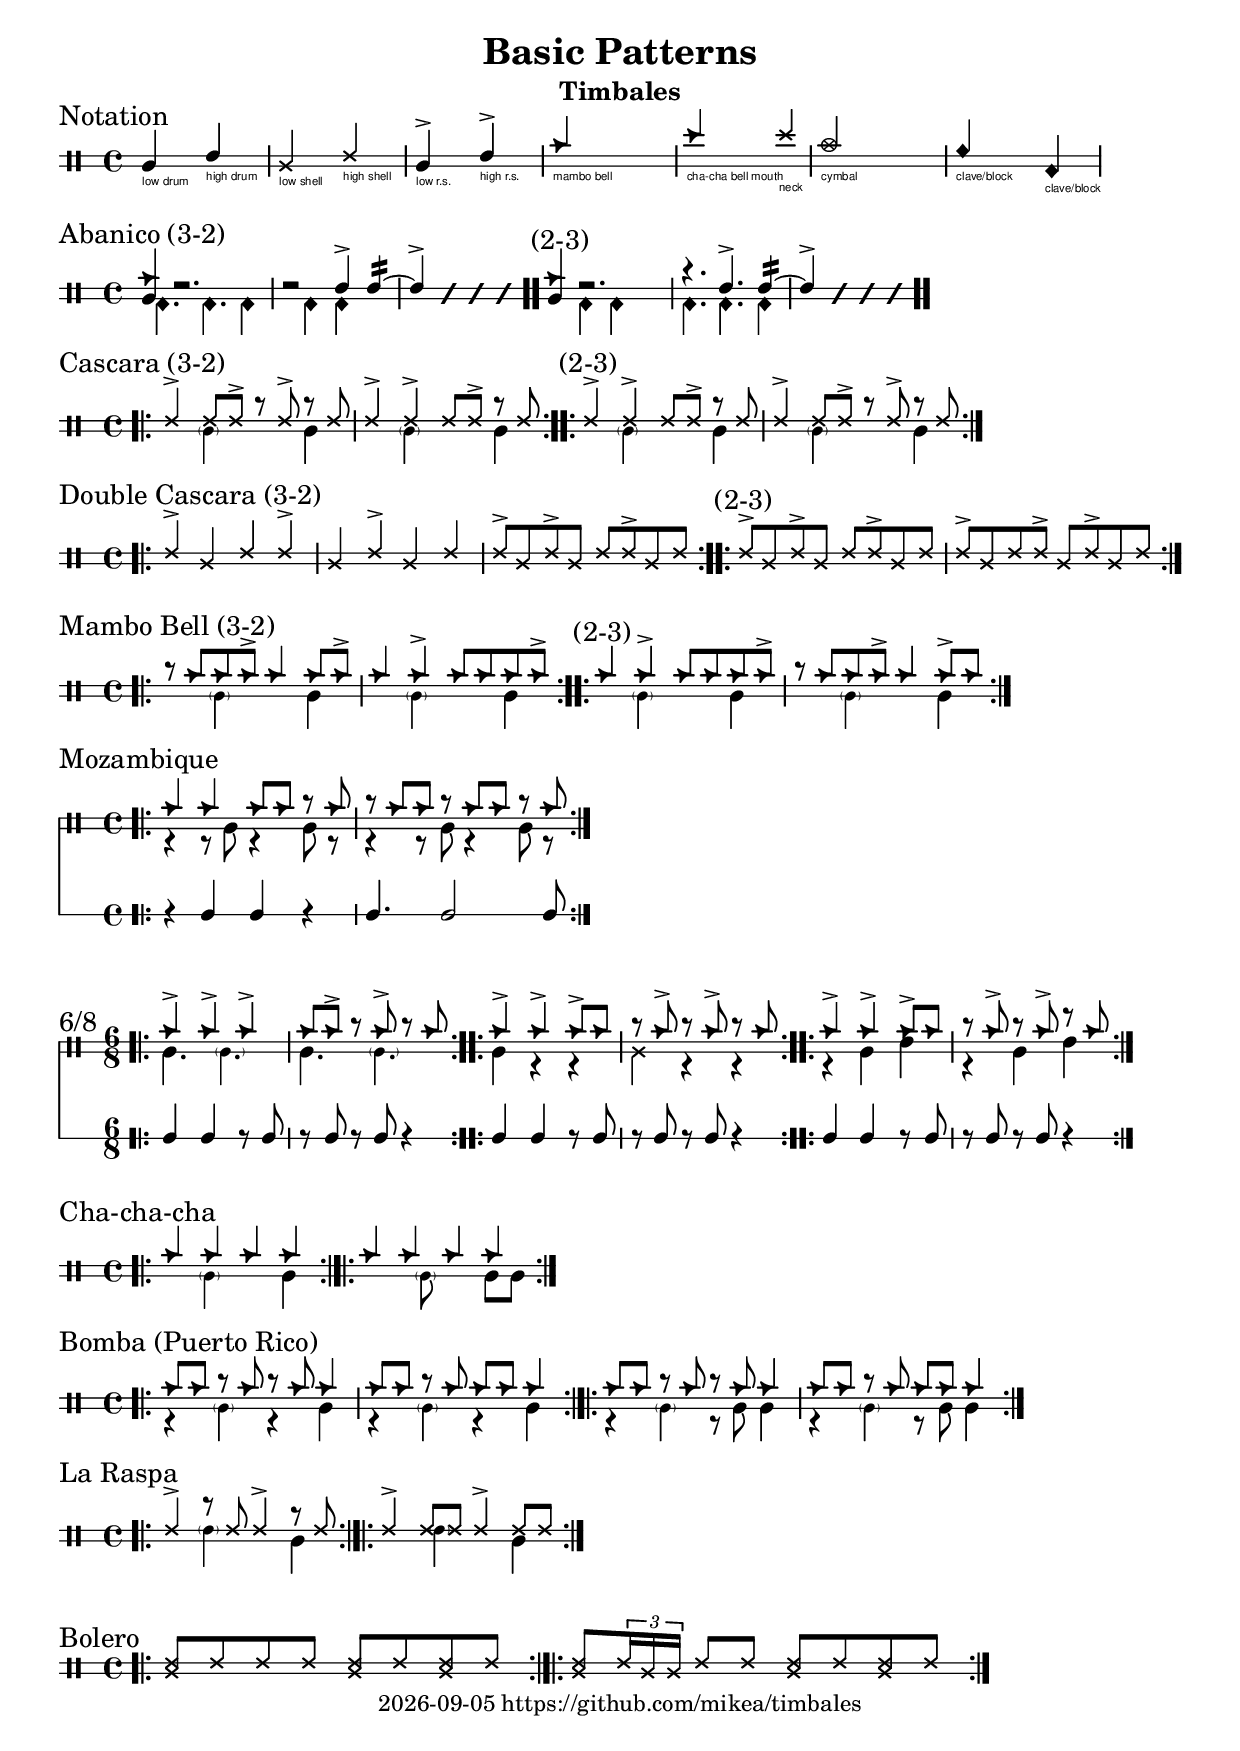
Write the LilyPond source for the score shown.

\version "2.24.2"

\include "common/all.ly"

date = #(strftime "%Y-%m-%d" (localtime (current-time)))

\header {
  title = "Basic Patterns"
  instrument = "Timbales"
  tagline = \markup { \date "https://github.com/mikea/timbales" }
}


\newTimbalesStaff <<
    \sectionLabel "Notation"
    \newDrumVoiceOne \drummode { 
      timl4_"low drum" s4 timh4_"high drum" s4 |
      ssl4_"low shell" s4 ssh4_"high shell" s4 |
      timl4^>_"low r.s." s4 timh4^>_"high r.s." s4 |
      cb4_"mambo bell" s2. |
      rbm4_"cha-cha bell mouth" s2 rbn4_"neck" |
      cymc4_"cymbal" s2. |
      cl4_"clave/block" s2 wbl4_"clave/block" |
      
    }
>>

%% Abanico

\newTimbalesStaff <<
    \newDrumVoiceOne \drummode { 
        \sectionLabel "Abanico (3-2)"
        <<cb4 timl>> r2. | r2 timh4-> timh:16~ | timh-> \rs \rs \rs \bar ".."
        \sectionLabel "(2-3)"
        <<cb4 timl>> r2. | r4. timh4.-> timh4:16~ | timh-> \rs \rs \rs \bar ".."
    }
    \newDrumVoiceTwo \drummode { 
        % 3-2
        wbl4. wbl4. wbl4 | s4 wbl wbl s4 | s1
        % 2-3
        s4 wbl wbl s4 | wbl4. wbl4. wbl4 | s1
    }
>>

%% Cascara 

\newTimbalesStaff <<
  \newDrumVoiceOne \drummode { 
    \sectionLabel "Cascara (3-2)"
    \bar ".|:" 
    ssh4-> ssh8 ssh-> r ssh-> r ssh | ssh4-> ssh-> ssh8 ssh-> r ssh 
    \bar ":..:"
    \sectionLabel "(2-3)"
    ssh4-> ssh-> ssh8 ssh-> r ssh | ssh4-> ssh8 ssh-> r ssh-> r ssh 
    \bar ":|."
  } 
  \newDrumVoiceTwo \drummode {
    % paila 3/2
    s4 \ghost timl s4 timl4 | s4 \ghost timl s4 timl4 |
    % paila 2/3
    s4 \ghost timl s4 timl4 | s4 \ghost timl s4 timl4 |
  }
>>

%% Double Cascara 

\newTimbalesStaff <<
  \newDrumVoiceOne \drummode { 
    \sectionLabel "Double Cascara (3-2)"
    \bar ".|:" 
    ssh-> ssl ssh ssh-> ssl ssh-> ssl ssh | ssh8-> ssl ssh-> ssl ssh ssh-> ssl ssh | 
    \bar ":..:"
    \sectionLabel "(2-3)"
    ssh8-> ssl ssh-> ssl ssh ssh-> ssl ssh | ssh-> ssl ssh ssh-> ssl ssh-> ssl ssh |
    \bar ":|."
  }
>>

%% Mambo bell

\newTimbalesStaff <<
  \newDrumVoiceOne \drummode { 
    \sectionLabel "Mambo Bell (3-2)"
    \bar ".|:" 
    r8 cb cb cb-> cb4 cb8 cb-> | cb4 cb-> cb8 cb cb cb-> |
    \bar ":..:"
    \sectionLabel "(2-3)"
    cb4 cb-> cb8 cb cb cb-> | r8 cb cb cb-> cb4 cb8-> cb |
    \bar ":|."
  } 
  \newDrumVoiceTwo \drummode { 
    s4 \ghost timl s4 timl4 | s4 \ghost timl s4 timl4 |
    s4 \ghost timl s4 timl4 | s4 \ghost timl s4 timl4 |
  }
>>


%% Mozambique

\newTimbalesStaff <<
  \newDrumVoiceOne \drummode { 
        \sectionLabel "Mozambique"
        \bar ".|:" 
        cb4 4 8  8 r cb | r cb cb r cb8 cb8 r cb |
        \bar ":|."
    }
  \newDrumVoiceTwo \drummode { 
        r4 r8 timl8 r4 timl8 r8 | r4 r8 timl8 r4 timl8 r8 |
  }

    \new RhythmicStaff \with {
    } {
        \bar ".|:" 
        r4 c c r | c4. c2 c8 | \bar ":..:"
        \bar ":|."
    }
>>

%% 6/8

\newTimbalesStaff <<
  \newDrumVoiceOne \drummode { 
      \sectionLabel "6/8"
      \time 6/8
      \bar ".|:" 
      cb4-> cb4-> cb4-> | cb8 cb8-> r8 cb8-> r8 cb8 |
      \bar ":..:"
      cb4-> cb4-> cb8-> cb8 | r8 cb8-> r8 cb8-> r8 cb8 |
      \bar ":..:"
      cb4-> cb4-> cb8-> cb8 | r8 cb8-> r8 cb8-> r8 cb8 |
      \bar ":|."
    }
  \newDrumVoiceTwo \drummode { 
      timl4. \ghost timl4. | timl4. \ghost timl4. |
      timl4 r4 r4 | ssl4 r4 r4 |
      r4 timl4 timh4 | r4 timl4 timh4 |
    }

    \new RhythmicStaff \with {
    } {
      c4 c4 r8 c8 | r8 c8 r8 c8 r4 |
      c4 c4 r8 c8 | r8 c8 r8 c8 r4 |
      c4 c4 r8 c8 | r8 c8 r8 c8 r4 |
    }
>>


%% Cha-cha-cha

\newTimbalesStaff <<
      \sectionLabel "Cha-cha-cha"
      \time 4/4
    \newDrumVoiceOne \drummode { 
      \bar ".|:" 
      cb4 4 4 4 |
      \bar ":|.|:"
      cb4 4 4 4 |
      \bar ":|."
    }
    \newDrumVoiceTwo \drummode {
      s4 \ghost timl4 s4 timl4 |
      s4. \ghost timl8 s4 timl8 timl8 |
    }
>>

% Bomba

\newTimbalesStaff <<
    \sectionLabel "Bomba (Puerto Rico)"
    \time 4/4

    \newDrumVoiceOne \drummode { 
      \bar ".|:" 
      cb8 cb r cb r cb cb4 | cb8 cb r cb cb cb cb4
      \bar ":|.|:"
      cb8 cb r cb r cb cb4 | cb8 cb r cb cb cb cb4
      \bar ":|."
    }
    \newDrumVoiceTwo \drummode {
      r4 \ghost timl4 r4 timl4 | r4 \ghost timl4 r4 timl4 |      
      r4 \ghost timl4 r8 timl8 timl4 | r4 \ghost timl4 r8 timl8 timl4 |      
    }
>>

% La Raspa

\newTimbalesStaff <<
    \sectionLabel "La Raspa"
    \time 4/4

    \newDrumVoiceOne \drummode { 
      \bar ".|:" 
      ssh4^> r8 ssh8 ssh4^> r8 ssh8
      \bar ":|.|:"
      ssh4^> ssh8 ssh8 ssh4^> ssh8 ssh8
      \bar ":|."
    }
    \newDrumVoiceTwo \drummode {
      s4 \ghost timh4 s4 timl4 | 
      s4 \ghost timh4 s4 timl4 |      
    }
>>

% Bolero

\newTimbalesStaff <<
    \sectionLabel "Bolero"
    \time 4/4

    \newDrumVoiceOne \drummode { 
      \bar ".|:" 
      <<ssl8 ssh8>> 8 8 8 <<ssl8 ssh8>> 8 <<ssl8 ssh8>> 8
      \bar ":|.|:"
      <<ssl8 ssh8>> \tuplet 3/2 { ssh16 ssl16 ssl16 } ssh8 8 <<ssl8 ssh8>> 8 <<ssl8 ssh8>> 8
      \bar ":|."
    }
    
>>